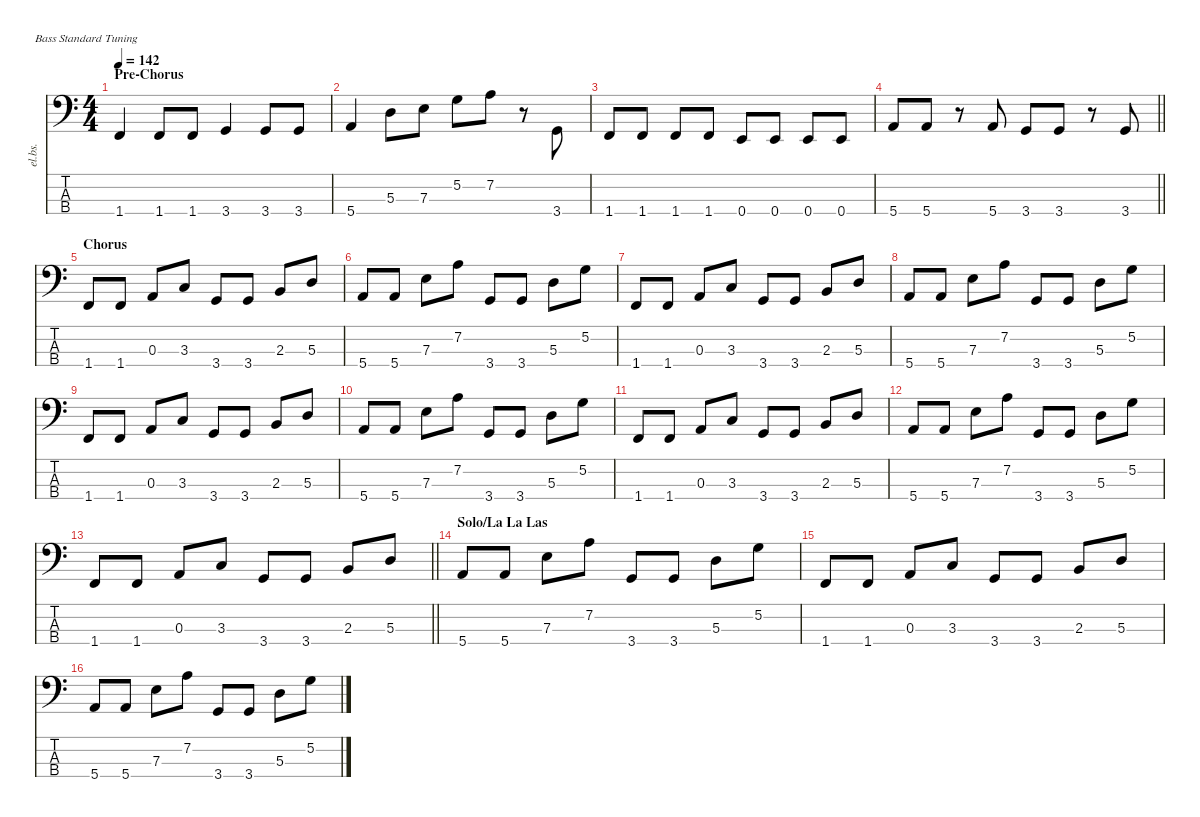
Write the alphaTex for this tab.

\defaultSystemsLayout 4
\hideDynamics
\bracketExtendMode nobrackets
\otherSystemsTrackNameOrientation horizontal
\track ("Bass" "el.bs.") {defaultSystemsLayout 8 instrument electricbassfinger}
\staff {score tabs}
\tuning (G2 D2 A1 E1)
\ts (4 4)
\section ("" "Pre-Chorus")
\tempo 142
\clef f4
\ks c
1.4.4{dy f beam Up} 1.4.8{beam Up} 1.4.8{beam Up} 3.4.4{beam Up} 3.4.8{beam Up} 3.4.8{beam Up} |
5.4.4{beam Up} 5.3.8{beam Down} 7.3.8{beam Down} 5.2.8{beam Down} 7.2.8{beam Down} r.8{beam Down} 3.4.8{beam Up} |
1.4.8{beam Up} 1.4.8{beam Up} 1.4.8{beam Up} 1.4.8{beam Up} 0.4.8{beam Up} 0.4.8{beam Up} 0.4.8{beam Up} 0.4.8{beam Up} |
\barLineRight lightlight
5.4.8{beam Up} 5.4.8{beam Up} r.8{beam Up} 5.4.8{beam Up} 3.4.8{beam Up} 3.4.8{beam Up} r.8{beam Up} 3.4.8{beam Up} |
\section ("" "Chorus")
1.4.8{beam Up} 1.4.8{beam Up} 0.3.8{beam Up} 3.3.8{beam Up} 3.4.8{beam Up} 3.4.8{beam Up} 2.3.8{beam Up} 5.3.8{beam Up} |
5.4.8{beam Up} 5.4.8{beam Up} 7.3.8{beam Down} 7.2.8{beam Down} 3.4.8{beam Up} 3.4.8{beam Up} 5.3.8{beam Down} 5.2.8{beam Down} |
1.4.8{beam Up} 1.4.8{beam Up} 0.3.8{beam Up} 3.3.8{beam Up} 3.4.8{beam Up} 3.4.8{beam Up} 2.3.8{beam Up} 5.3.8{beam Up} |
5.4.8{beam Up} 5.4.8{beam Up} 7.3.8{beam Down} 7.2.8{beam Down} 3.4.8{beam Up} 3.4.8{beam Up} 5.3.8{beam Down} 5.2.8{beam Down} |
1.4.8{beam Up} 1.4.8{beam Up} 0.3.8{beam Up} 3.3.8{beam Up} 3.4.8{beam Up} 3.4.8{beam Up} 2.3.8{beam Up} 5.3.8{beam Up} |
5.4.8{beam Up} 5.4.8{beam Up} 7.3.8{beam Down} 7.2.8{beam Down} 3.4.8{beam Up} 3.4.8{beam Up} 5.3.8{beam Down} 5.2.8{beam Down} |
1.4.8{beam Up} 1.4.8{beam Up} 0.3.8{beam Up} 3.3.8{beam Up} 3.4.8{beam Up} 3.4.8{beam Up} 2.3.8{beam Up} 5.3.8{beam Up} |
5.4.8{beam Up} 5.4.8{beam Up} 7.3.8{beam Down} 7.2.8{beam Down} 3.4.8{beam Up} 3.4.8{beam Up} 5.3.8{beam Down} 5.2.8{beam Down} |
\barLineRight lightlight
1.4.8{beam Up} 1.4.8{beam Up} 0.3.8{beam Up} 3.3.8{beam Up} 3.4.8{beam Up} 3.4.8{beam Up} 2.3.8{beam Up} 5.3.8{beam Up} |
\section ("" "Solo/La La Las")
5.4.8{beam Up} 5.4.8{beam Up} 7.3.8{beam Down} 7.2.8{beam Down} 3.4.8{beam Up} 3.4.8{beam Up} 5.3.8{beam Down} 5.2.8{beam Down} |
1.4.8{beam Up} 1.4.8{beam Up} 0.3.8{beam Up} 3.3.8{beam Up} 3.4.8{beam Up} 3.4.8{beam Up} 2.3.8{beam Up} 5.3.8{beam Up} |
5.4.8{beam Up} 5.4.8{beam Up} 7.3.8{beam Down} 7.2.8{beam Down} 3.4.8{beam Up} 3.4.8{beam Up} 5.3.8{beam Down} 5.2.8{beam Down}
